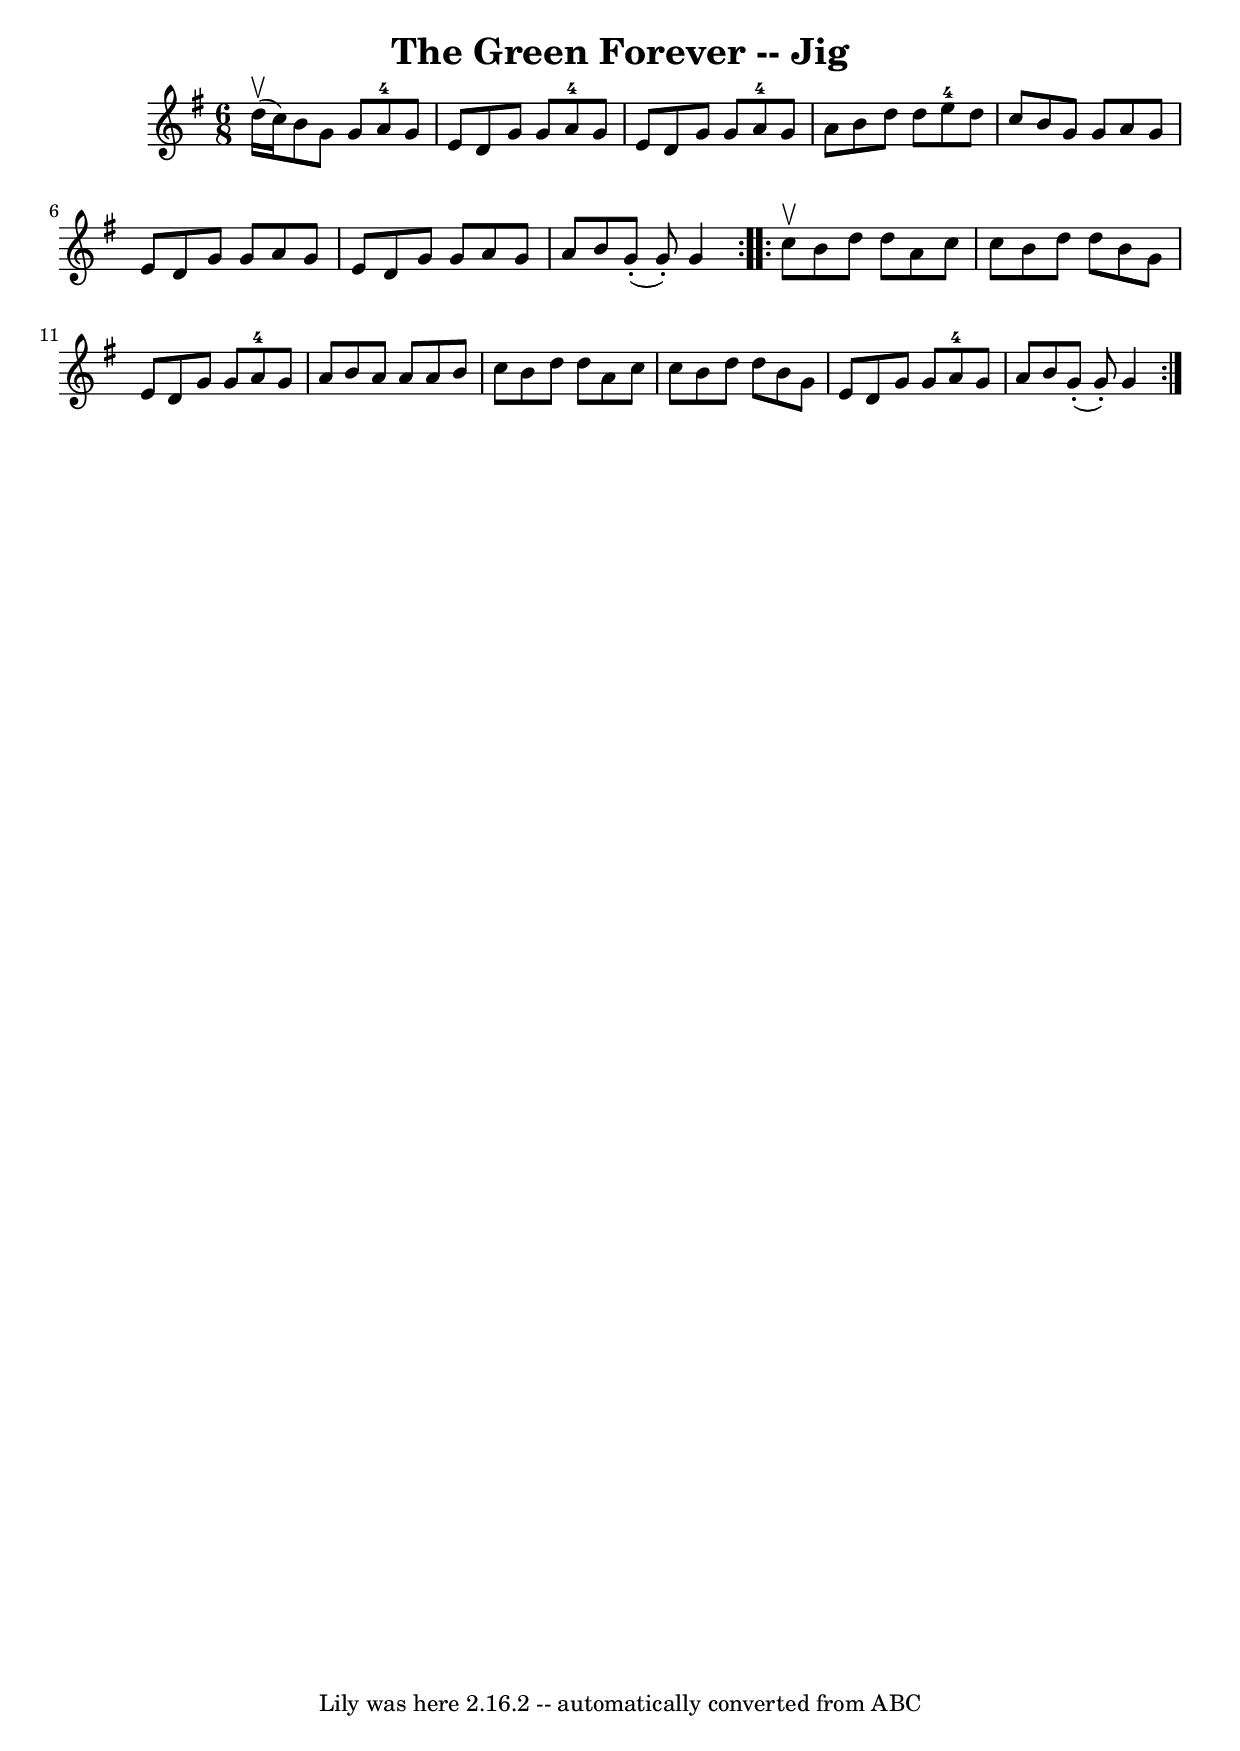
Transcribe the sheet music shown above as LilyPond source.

\version "2.16.2"
\include "Mammoth.ily"
\header {
  %% book = "Ryan's Mammoth Collection"
  crossRefNumber = "1"
  footnotes = "\\\\90 469"
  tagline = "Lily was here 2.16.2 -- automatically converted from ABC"
  title = "The Green Forever -- Jig"

}
voicedefault =  {



  \repeat volta 2 {

    \time 6/8 
    \key g \major
    d''16^\upbow(c''16) |
    b'8 g'8    
    g'8 a'8-4 g'8 e'8    |
    d'8 g'8 g'8 a'8-4   
    g'8 e'8    |
    d'8 g'8 g'8 a'8-4 g'8 a'8     |
    b'8 d''8 d''8 e''8-4 d''8 c''8    |
    
    b'8 g'8 g'8 a'8 g'8 e'8    |
    d'8 g'8 g'8 a'8   
    g'8 e'8    |
    d'8 g'8 g'8 a'8 g'8 a'8    |
    
    b'8 g'8 (-. g'8-.) g'4    
  }     
  \repeat volta 2 {
    c''8^\upbow  |
    b'8 d''8 d''8 a'8 c''8 c''8    |
    b'8    
    d''8 d''8 b'8 g'8 e'8    |
    d'8 g'8 g'8 a'8-4 
    g'8 a'8    |
    b'8 a'8 a'8 a'8 b'8 c''8    |
    
    b'8 d''8 d''8 a'8 c''8 c''8    |
    b'8 d''8 d''8 
    b'8 g'8 e'8    |
    d'8 g'8 g'8 a'8-4 g'8 a'8  |
    b'8 g'8 (-. g'8-.) g'4    
  }   

}

\score{
  <<

    \context Staff="default"
    {
      \voicedefault 
      
    }

  >>
  \layout {
    
  }
  \midi {
  }

}
